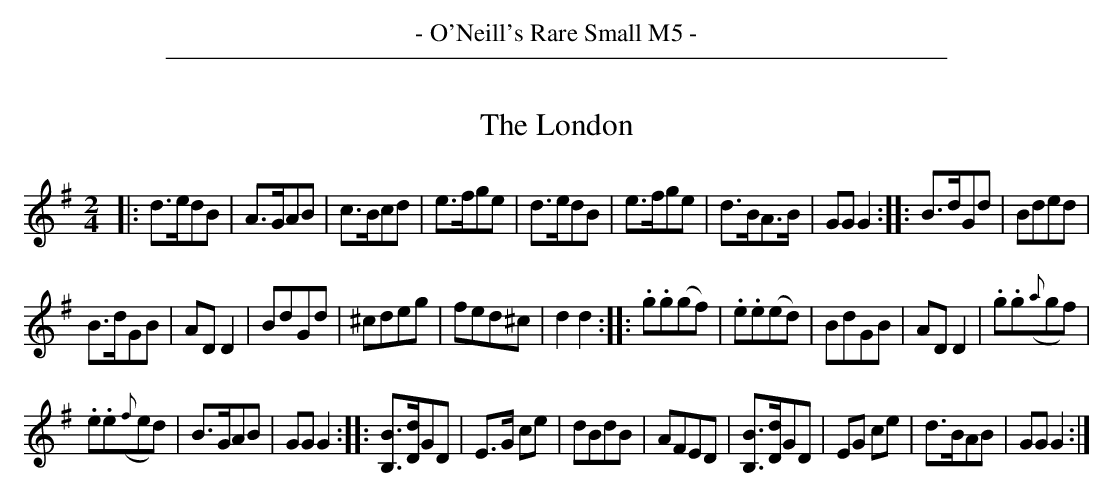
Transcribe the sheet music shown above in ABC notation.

X:1
T: The London
M: 2/4
L: 1/8
K: G
|:\
d>edB | A>GAB | c>Bcd | e>fge | d>edB | e>fge | d>BA>B | GGG2 :: B>dGd | Bded |
B>dGB | ADD2 | BdGd | ^cdeg | fed^c | d2d2 :: .g.g(gf) | .e.e(ed) | BdGB | ADD2 | .g.g({a}gf) |
.e.e({f}ed) | B>GAB | GGG2 :: [BB,]>[dD]GD | E>G ce | dBdB | AFED | [BB,]>[dD]GD | EG ce | d>BAB | GGG2 :|
